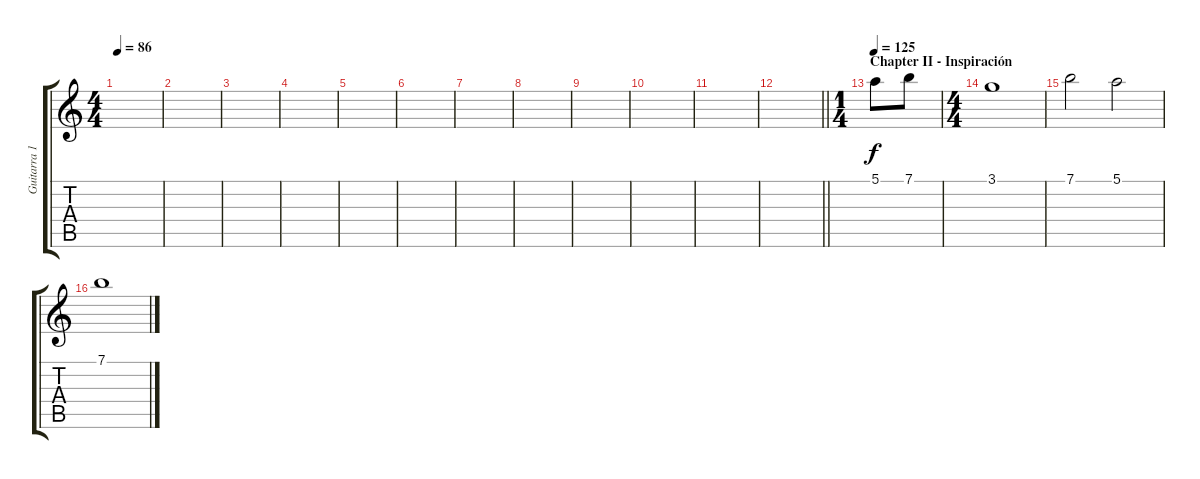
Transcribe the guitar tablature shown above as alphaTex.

\track ("Guitarra 1" "Guitarra 1") {instrument acousticguitarnylon}
\staff {score tabs}
\tuning (E4 B3 G3 D3 A2 E2) {hide}
\ts (4 4)
\tempo 86
\clef g2
\ks c
|
|
|
|
|
|
|
|
|
|
|
\barLineRight lightlight
|
\ts (1 4)
\section ("" "Chapter II - Inspiración")
\tempo 125
5.1.8 7.1.8 |
\ts (4 4)
3.1.1 |
7.1.2 5.1.2 |
7.1.1
